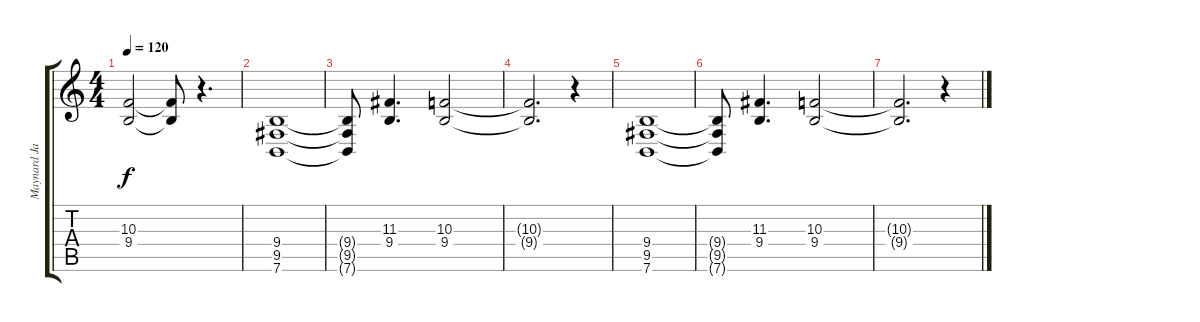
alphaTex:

\track ("Maynard James Keenan" "Maynard Ja") {instrument brightacousticpiano}
\staff {score tabs}
\tuning (E4 B3 G3 D3 A2 E2) {hide}
\ts (4 4)
\tempo 120
\clef g2
\ks c
(10.3{t} 9.4{t}).2{dy f} (10.3{t} 9.4{t}).8 r.4{d} |
(9.4 9.5 7.6).1 |
(9.4{t} 9.5{t} 7.6{t}).8 (11.3 9.4).4{d} (10.3 9.4).2 |
(10.3{t} 9.4{t}).2{d} r.4 |
(9.4 9.5 7.6).1 |
(9.4{t} 9.5{t} 7.6{t}).8 (11.3 9.4).4{d} (10.3 9.4).2 |
(10.3{t} 9.4{t}).2{d} r.4
